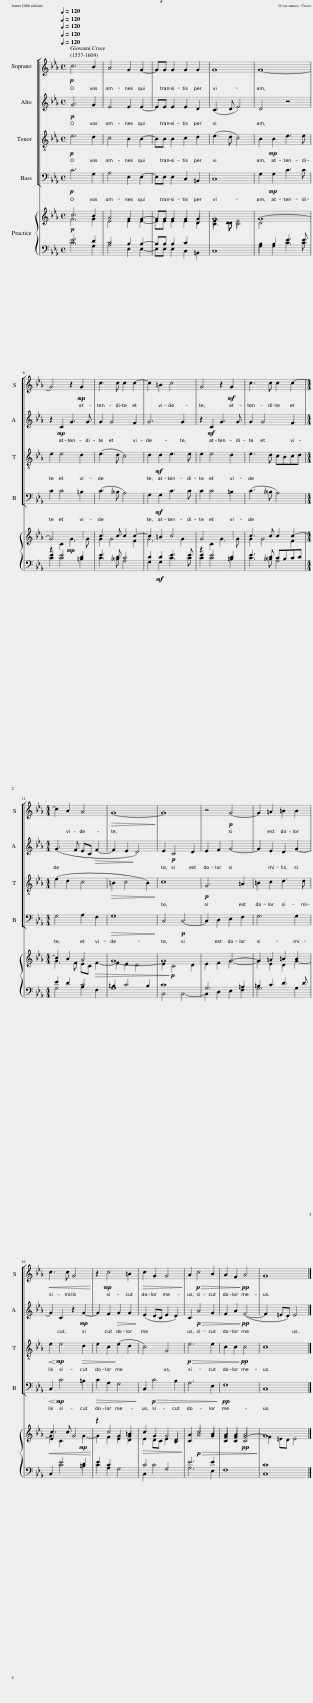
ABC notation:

X:1
%%score [ 1 2 3 4 ] { ( 5 6 9 ) | ( 7 8 ) }
L:1/8
Q:1/4=120
M:4/4
I:linebreak $
K:Eb
V:1 treble
V:2 treble
V:3 treble-8
V:4 bass
V:5 treble
V:6 treble
V:9 treble
V:7 bass
V:8 bass
V:1
!p! c6 B2 | A4 G2 G2- | GG G2 G2 G2 | G8 | G8- |$ %5
 G4 z2!mp! G2 | c3 c c2 c2- | c2 =B2 c4 | G4 z2!mf! G2 | c3 c c2 c2- |$ %10
[M:4/4] c2 B2 A4 |!>(! G8-!>)! | G8 | z4!p! G4- | G2 =A2 =B2 B2 |$ %15
!<(! c3 c G4!<)! | z2!mp! c4 =B2 |!>(! c2 G2 G4!>)! | A2!p!!>(! c4 B2 | A2 F2!>)!!pp! A4 | %20
 G8 |] %21
V:2
!p! G6 G2 | E4 E2 E2- | EE E2 E2 D2 | (C3 D E4) | D4 z4 |$ %5
 z2!mp! C2 G3 G | G2 G4 F2 | G6 G2 | z2!mf! C2 G3 G | G2 G4 F2 |$ %10
[M:4/4] (G3 F EC!>(! F2- | F2 E2!>)! D4) | E2!p! C4 D2 | E2 F2 G4- | G2 E2 D2 G2- |$ %15
 G2 C2 z2!mp! G2- | G2 F2!>(! G2 G2!>)! | (E2 DC E2 D2) | C2!p!!>(! A4 G2 | F2 A2!>)!!pp! (F4- | %20
 F2 =ED) E4 |] %21
V:3
!p! e6 d2 | c4 B2 B2- | BB B2 c2 d2 | (e3 d c4) | B2!mp! B2 e3 e |$ %5
 e2 e4 d2 | (e3 d c4) | d2!mf! d2 e3 e | e2 e4 d2 | e3 d cBcd |$ %10
[M:4/4] (e2 d2 c4 |!>(! =B2 c4 B2)!>)! | c8 |!p! G6 =A2 | =B2 c2 d3 d |$ %15
!<(! e2!<)!!mp! e4!>(! d2 | e2 c2!>)! (e2 d2 | c4) G4 |!p!!>(! e6 e2 | c2 c2!>)!!pp! c4 | %20
 c8 |] %21
V:4
!p! C6 G,2 | A,4 E,2 E,2- | E,E, E,2 C,2 =B,,2 | C,8 | G,2!mp! G,2 C3 C |$ %5
 C2 C4 =B,2 | (C3 !courtesy!_B, A,4) | G,2!mf! G,2 C3 C | C2 C4 =B,2 | (C3 !courtesy!_B, A,4) |$ %10
[M:4/4] G,4 A,2 F,2 |!>(! G,8!>)! | C,4!p! C,4- | C,2 D,2 E,2 F,2 | G,6 G,2 |$ %15
!<(! C,2!<)!!mp! C4 =B,2 |!>(! C2 A,2 G,4!>)! | C,2!p!!>(! C4 B,2 | A,6 E,2!>)! |!pp! F,8 | %20
 C,8 |] %21
V:5
!p! c6 B2 | A4 G2 G2- | GG G2 G2 G2 | G8 | G8- |$ %5
 G4!mp! x2 x2 | c3 c c2 c2- | c2 =B2 c4 | G4 x2 x2 | c3 c c2 c2- |$ %10
[M:4/4] c2 B2 A4 | G8- | G8 | x4 G4- | G2 =A2 =B2 B2 |$ %15
!<(! c3 c G4!<)! | z2 c4 =B2 |!>(! c2 G2 G4!>)! | A2!p!!>(! c4 B2 | A2 F2!pp! A4!>)! | %20
 G8 |] %21
V:6
 G6 G2 | E4 E2 E2- | EE E2 E2 D2 | C3 D E4 | D4 x4 |$ %5
 z2 C2 G3 G | G2 G4 F2 | G6 G2 | z2 C2 G3 G | G2 G4 F2 |$ %10
[M:4/4] G3 F EC!>(! F2- | F2 E2 D4 | E2!>)!!p! C4 D2 | E2 F2 G4- | G2 E2 D2 G2- |$ %15
 G2 C2 x2!mp! G2- | G2 F2 G2 G2 | E2 DC E2 D2 | C2 A4 G2 | F2 A2 F4- | %20
 F2 =ED E4 |] %21
V:7
 E6 D2 | C4 B,2 B,2- | B,B, B,2 C2[I:staff -1] D2 |[I:staff +1] C,8 | B,2 B,2 E3 E |$ %5
 E2 E4 D2 | E3 D C4 | D2!mf! D2 E3 E | E2 E4 D2 | E3 D CB,CD |$ %10
[M:4/4] E2 D2 C4 | =B,2 C4 B,2 | C8 | G,6 =A,2 | =B,2 C2 D3 D |$ %15
 C,2 C4 =B,2 | E2 C2[I:staff -1] E2 D2 |[I:staff +1] C4 G,4 | E6 E2 | F,8 | %20
 C8 |] %21
V:8
 C6 G,2 | A,4 E,2 E,2- | E,E, E,2 C,2 =B,,2 | x8 | G,2 G,2 C3 C |$ %5
 C2 C4 =B,2 | C3 !courtesy!_B, A,4 | G,2 G,2 C3 C | C2 C4 =B,2 | C3 !courtesy!_B, A,4 |$ %10
[M:4/4] G,4 A,2 F,2 | G,8 | C,4 C,4- | C,2 D,2 E,2 F,2 | G,6 G,2 |$ %15
 x8 | C2 A,2 G,4 | C,2 C4[I:staff -1] B,2 |[I:staff +1] A,6 E,2 | x8 | %20
 C,8 |] %21
V:9
 x8 | x8 | x8 | E3 D C4 | x8 |$ %5
 x8 | x8 | x8 | x8 | x8 |$ %10
[M:4/4] x8 | x8 | x8 | x8 | x8 |$ %15
 E2[I:staff +1] E4 D2 | x8 | x8 | x8 |[I:staff -1] C2 C2 C4 | %20
 x8 |] %21
